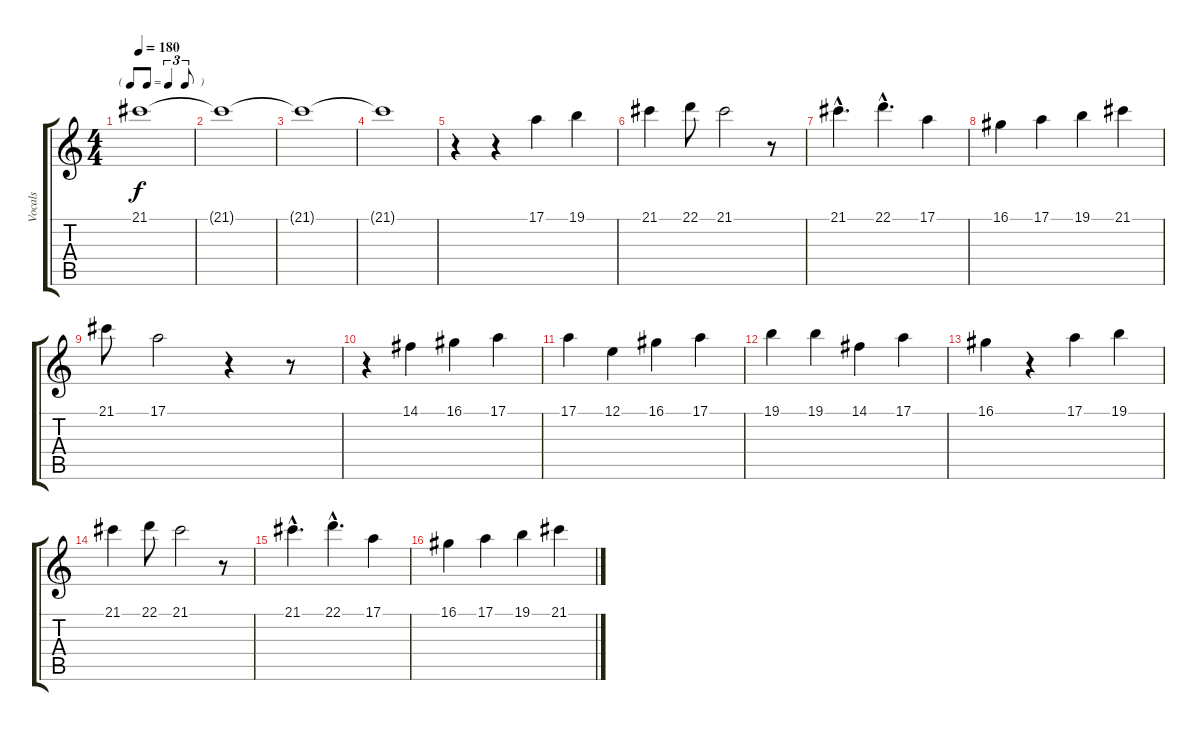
\track ("Vocals" "Vocals") {instrument flute}
\staff {score tabs}
\tuning (E4 B3 G3 D3 A2 E2) {hide}
\ts (4 4)
\tf triplet8th
\tempo 180
\clef g2
\ks c
21.1.1{dy f} |
21.1{t}.1 |
21.1{t}.1 |
21.1{t}.1 |
r.4 r.4 17.1.4 19.1.4 |
21.1.4 22.1.8 21.1.2 r.8 |
21.1{hac}.4{d} 22.1{hac}.4{d} 17.1.4 |
16.1.4 17.1.4 19.1.4 21.1.4 |
21.1.8 17.1.2 r.4 r.8 |
r.4 14.1.4 16.1.4 17.1.4 |
17.1.4 12.1.4 16.1.4 17.1.4 |
19.1.4 19.1.4 14.1.4 17.1.4 |
16.1.4 r.4 17.1.4 19.1.4 |
21.1.4 22.1.8 21.1.2 r.8 |
21.1{hac}.4{d} 22.1{hac}.4{d} 17.1.4 |
16.1.4 17.1.4 19.1.4 21.1.4
